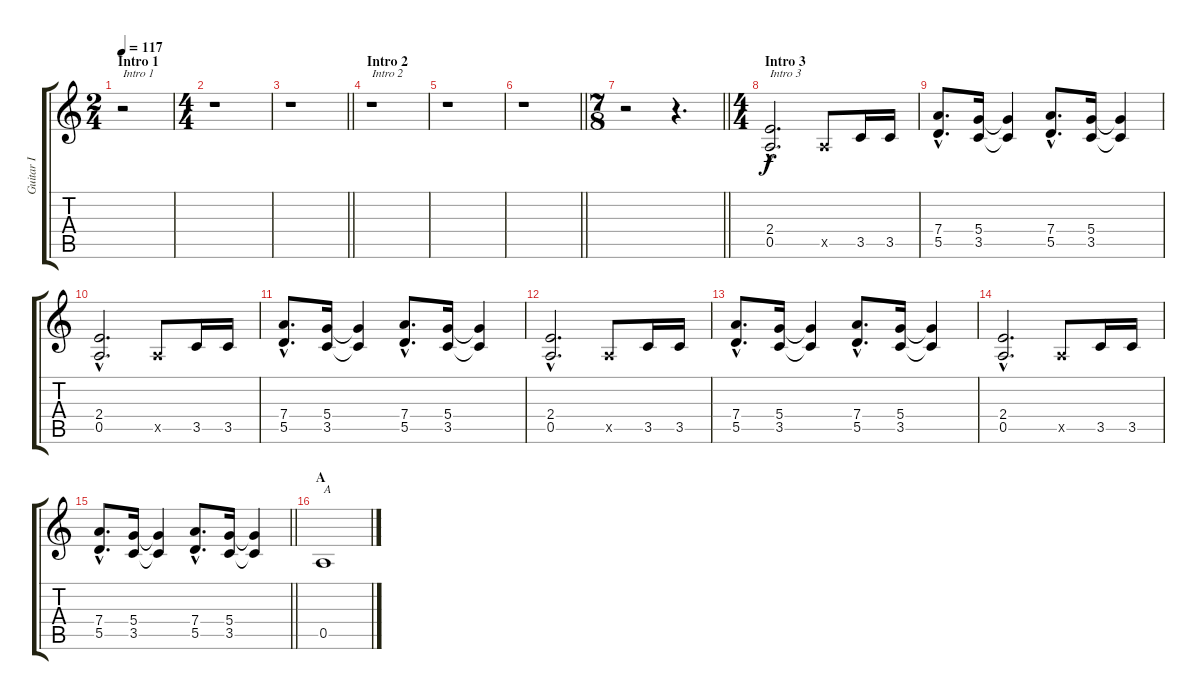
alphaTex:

\track ("Guitar I" "Guitar I") {instrument overdrivenguitar}
\staff {score tabs}
\tuning (E4 B3 G3 D3 A2 E2) {hide}
\ts (2 4)
\section ("" "Intro 1")
\tempo 117
\clef g2
\ks c
r.2{txt "Intro 1" dy f instrument overdrivenguitar} |
\ts (4 4)
r.1 |
\barLineRight lightlight
r.1 |
\section ("" "Intro 2")
r.1{txt "Intro 2"} |
r.1 |
\barLineRight lightlight
r.1 |
\ts (7 8)
\barLineRight lightlight
r.2 r.4{d} |
\ts (4 4)
\section ("" "Intro 3")
(2.4{hac} 0.5{hac}).2{d txt "Intro 3"} 0.5{x}.8 3.5.16 3.5.16 |
(7.4{hac} 5.5{hac}).8{d} (5.4 3.5).16 (5.4{t} 3.5{t}).4 (7.4{hac} 5.5{hac}).8{d} (5.4 3.5).16 (5.4{t} 3.5{t}).4 |
(2.4{hac} 0.5{hac}).2{d} 0.5{x}.8 3.5.16 3.5.16 |
(7.4{hac} 5.5{hac}).8{d} (5.4 3.5).16 (5.4{t} 3.5{t}).4 (7.4{hac} 5.5{hac}).8{d} (5.4 3.5).16 (5.4{t} 3.5{t}).4 |
(2.4{hac} 0.5{hac}).2{d} 0.5{x}.8 3.5.16 3.5.16 |
(7.4{hac} 5.5{hac}).8{d} (5.4 3.5).16 (5.4{t} 3.5{t}).4 (7.4{hac} 5.5{hac}).8{d} (5.4 3.5).16 (5.4{t} 3.5{t}).4 |
(2.4{hac} 0.5{hac}).2{d} 0.5{x}.8 3.5.16 3.5.16 |
\barLineRight lightlight
(7.4{hac} 5.5{hac}).8{d} (5.4 3.5).16 (5.4{t} 3.5{t}).4 (7.4{hac} 5.5{hac}).8{d} (5.4 3.5).16 (5.4{t} 3.5{t}).4 |
\section ("" "A")
0.5.1{txt "A"}
